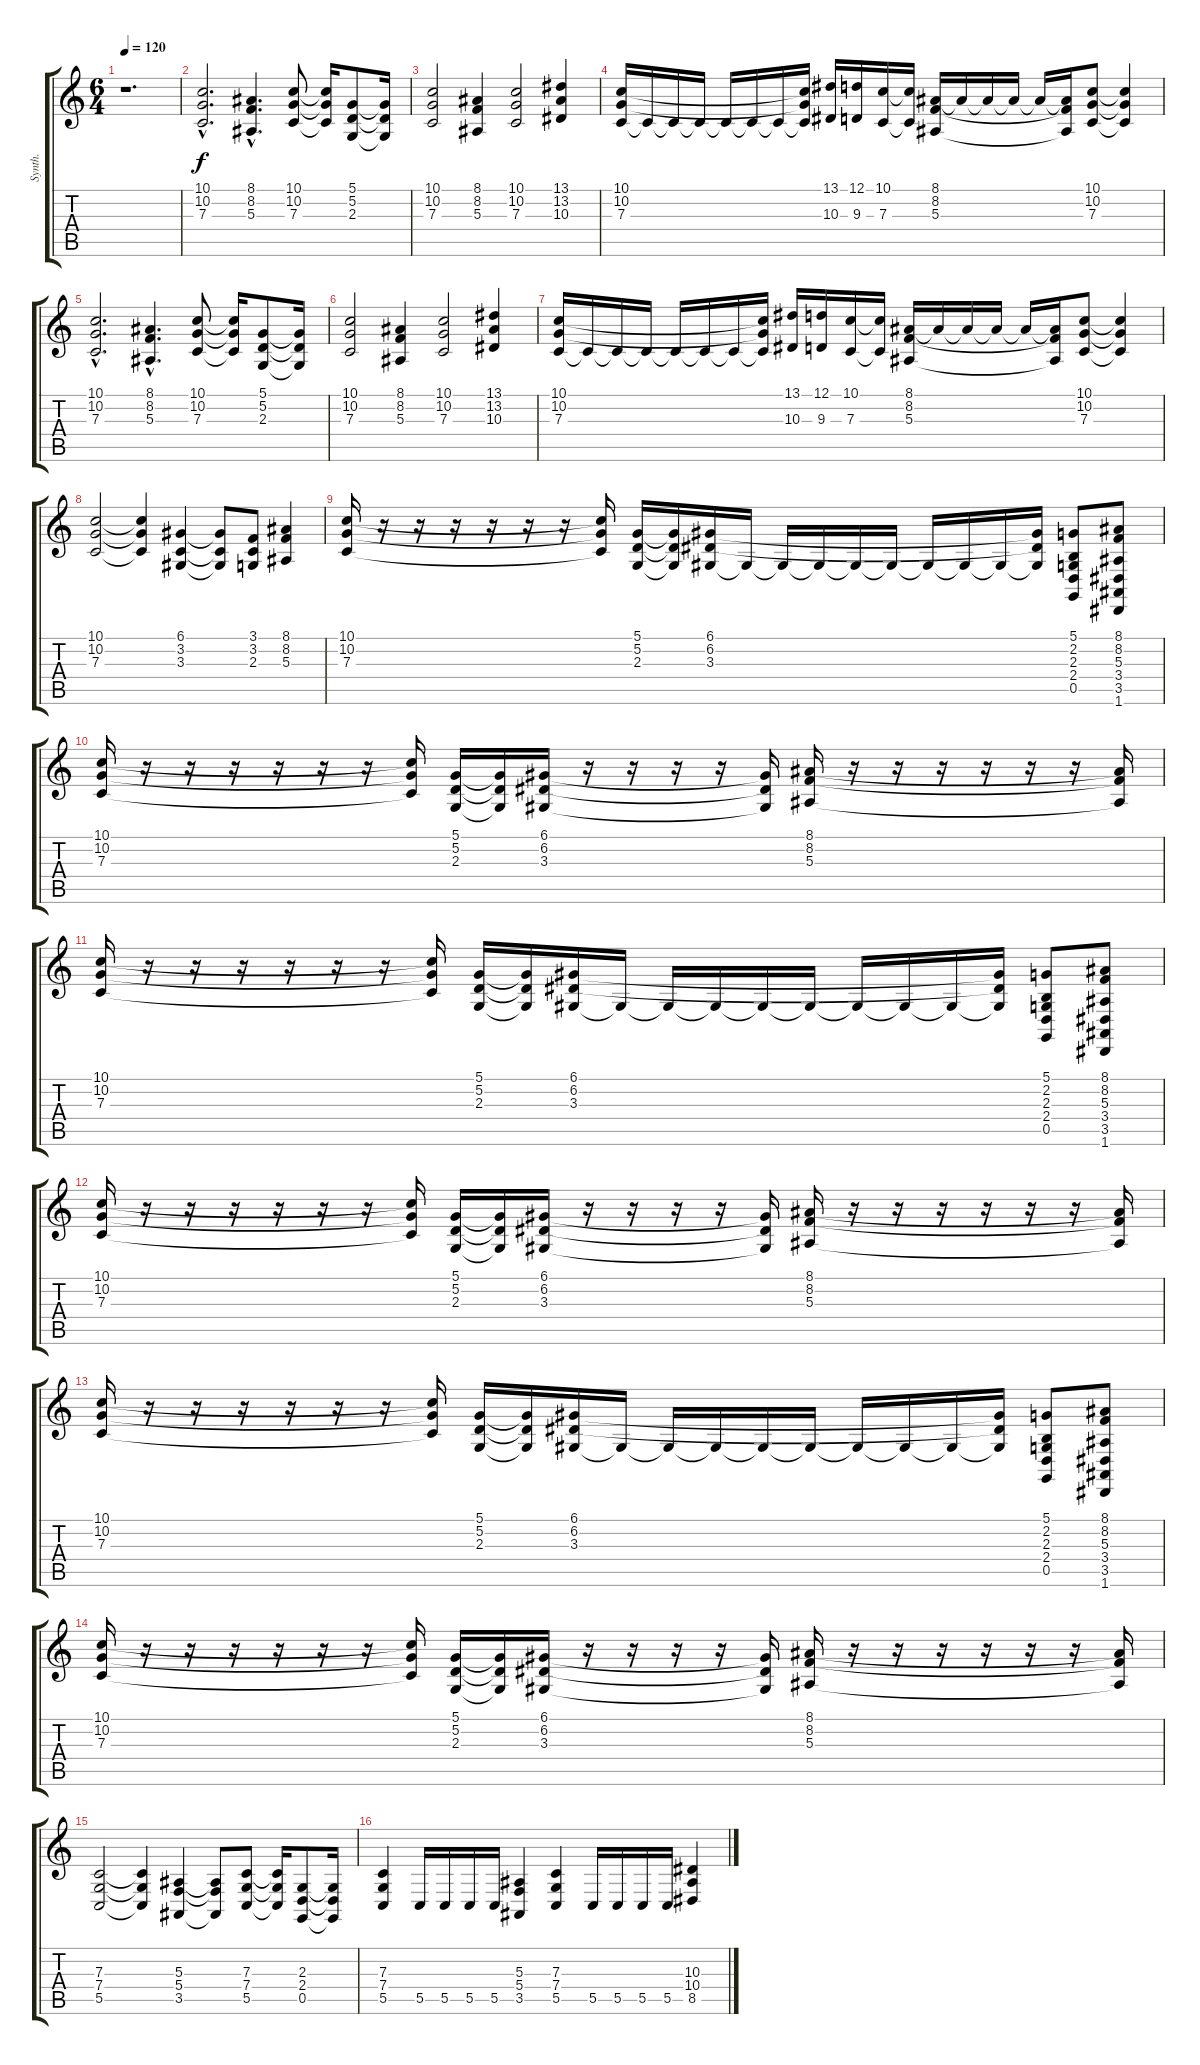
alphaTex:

\track ("Synth." "Synth.") {instrument stringensemble1}
\staff {score tabs}
\tuning (D4 A3 F3 C3 G2 D2) {hide}
\ts (6 4)
\tempo 120
\clef g2
\ks c
r.1{d dy f instrument stringensemble1} |
(10.1{hac} 10.2{hac} 7.3{hac}).2{d} (8.1{hac} 8.2{hac} 5.3{hac}).4{d} (10.1 10.2 7.3).8 (10.1{t} 10.2{t} 7.3{t}).16 (5.1 5.2 2.3).8 (5.1{t} 5.2{t} 2.3{t}).16 |
(10.1 10.2 7.3).2 (8.1 8.2 5.3).4 (10.1 10.2 7.3).2 (13.1 13.2 10.3).4 |
(10.1 10.2 7.3).16 7.3{t}.16 7.3{t}.16 7.3{t}.16 7.3{t}.16 7.3{t}.16 7.3{t}.16 (10.1{t} 10.2{t} 7.3{t}).16 (13.1 10.3).16 (12.1 9.3).16 (10.1 7.3).16 (10.1{t} 7.3{t}).16 (8.1 8.2 5.3).16 8.1{t}.16 8.1{t}.16 8.1{t}.16 8.1{t}.16 (8.1{t} 8.2{t} 5.3{t}).16 (10.1 10.2 7.3).8 (10.1{t} 10.2{t} 7.3{t}).4 |
(10.1{hac} 10.2{hac} 7.3{hac}).2{d} (8.1{hac} 8.2{hac} 5.3{hac}).4{d} (10.1 10.2 7.3).8 (10.1{t} 10.2{t} 7.3{t}).16 (5.1 5.2 2.3).8 (5.1{t} 5.2{t} 2.3{t}).16 |
(10.1 10.2 7.3).2 (8.1 8.2 5.3).4 (10.1 10.2 7.3).2 (13.1 13.2 10.3).4 |
(10.1 10.2 7.3).16 7.3{t}.16 7.3{t}.16 7.3{t}.16 7.3{t}.16 7.3{t}.16 7.3{t}.16 (10.1{t} 10.2{t} 7.3{t}).16 (13.1 10.3).16 (12.1 9.3).16 (10.1 7.3).16 (10.1{t} 7.3{t}).16 (8.1 8.2 5.3).16 8.1{t}.16 8.1{t}.16 8.1{t}.16 8.1{t}.16 (8.1{t} 8.2{t} 5.3{t}).16 (10.1 10.2 7.3).8 (10.1{t} 10.2{t} 7.3{t}).4 |
(10.1 10.2 7.3).2 (10.1{t} 10.2{t} 7.3{t}).4 (6.1 3.2 3.3).4 (6.1{t} 3.2{t} 3.3{t}).8 (3.1 3.2 2.3).8 (8.1 8.2 5.3).4 |
(10.1 10.2 7.3).16 r.16 r.16 r.16 r.16 r.16 r.16 (10.1{t} 10.2{t} 7.3{t}).16 (5.1 5.2 2.3).16 (5.1{t} 5.2{t} 2.3{t}).16 (6.1 6.2 3.3).16 3.3{t}.16 3.3{t}.16 3.3{t}.16 3.3{t}.16 3.3{t}.16 3.3{t}.16 3.3{t}.16 3.3{t}.16 (6.1{t} 6.2{t} 3.3{t}).16 (5.1 2.2 2.3 2.4 0.5).8 (8.1 8.2 5.3 3.4 3.5 1.6).8 |
(10.1 10.2 7.3).16 r.16 r.16 r.16 r.16 r.16 r.16 (10.1{t} 10.2{t} 7.3{t}).16 (5.1 5.2 2.3).16 (5.1{t} 5.2{t} 2.3{t}).16 (6.1 6.2 3.3).16 r.16 r.16 r.16 r.16 (6.1{t} 6.2{t} 3.3{t}).16 (8.1 8.2 5.3).16 r.16 r.16 r.16 r.16 r.16 r.16 (8.1{t} 8.2{t} 5.3{t}).16 |
(10.1 10.2 7.3).16 r.16 r.16 r.16 r.16 r.16 r.16 (10.1{t} 10.2{t} 7.3{t}).16 (5.1 5.2 2.3).16 (5.1{t} 5.2{t} 2.3{t}).16 (6.1 6.2 3.3).16 3.3{t}.16 3.3{t}.16 3.3{t}.16 3.3{t}.16 3.3{t}.16 3.3{t}.16 3.3{t}.16 3.3{t}.16 (6.1{t} 6.2{t} 3.3{t}).16 (5.1 2.2 2.3 2.4 0.5).8 (8.1 8.2 5.3 3.4 3.5 1.6).8 |
(10.1 10.2 7.3).16 r.16 r.16 r.16 r.16 r.16 r.16 (10.1{t} 10.2{t} 7.3{t}).16 (5.1 5.2 2.3).16 (5.1{t} 5.2{t} 2.3{t}).16 (6.1 6.2 3.3).16 r.16 r.16 r.16 r.16 (6.1{t} 6.2{t} 3.3{t}).16 (8.1 8.2 5.3).16 r.16 r.16 r.16 r.16 r.16 r.16 (8.1{t} 8.2{t} 5.3{t}).16 |
(10.1 10.2 7.3).16 r.16 r.16 r.16 r.16 r.16 r.16 (10.1{t} 10.2{t} 7.3{t}).16 (5.1 5.2 2.3).16 (5.1{t} 5.2{t} 2.3{t}).16 (6.1 6.2 3.3).16 3.3{t}.16 3.3{t}.16 3.3{t}.16 3.3{t}.16 3.3{t}.16 3.3{t}.16 3.3{t}.16 3.3{t}.16 (6.1{t} 6.2{t} 3.3{t}).16 (5.1 2.2 2.3 2.4 0.5).8 (8.1 8.2 5.3 3.4 3.5 1.6).8 |
(10.1 10.2 7.3).16 r.16 r.16 r.16 r.16 r.16 r.16 (10.1{t} 10.2{t} 7.3{t}).16 (5.1 5.2 2.3).16 (5.1{t} 5.2{t} 2.3{t}).16 (6.1 6.2 3.3).16 r.16 r.16 r.16 r.16 (6.1{t} 6.2{t} 3.3{t}).16 (8.1 8.2 5.3).16 r.16 r.16 r.16 r.16 r.16 r.16 (8.1{t} 8.2{t} 5.3{t}).16 |
(7.3 7.4 5.5).2 (7.3{t} 7.4{t} 5.5{t}).4 (5.3 5.4 3.5).4 (5.3{t} 5.4{t} 3.5{t}).8 (7.3 7.4 5.5).8 (7.3{t} 7.4{t} 5.5{t}).16 (2.3 2.4 0.5).8 (2.3{t} 2.4{t} 0.5{t}).16 |
(7.3 7.4 5.5).4 5.5.16 5.5.16 5.5.16 5.5.16 (5.3 5.4 3.5).4 (7.3 7.4 5.5).4 5.5.16 5.5.16 5.5.16 5.5.16 (10.3 10.4 8.5).4
